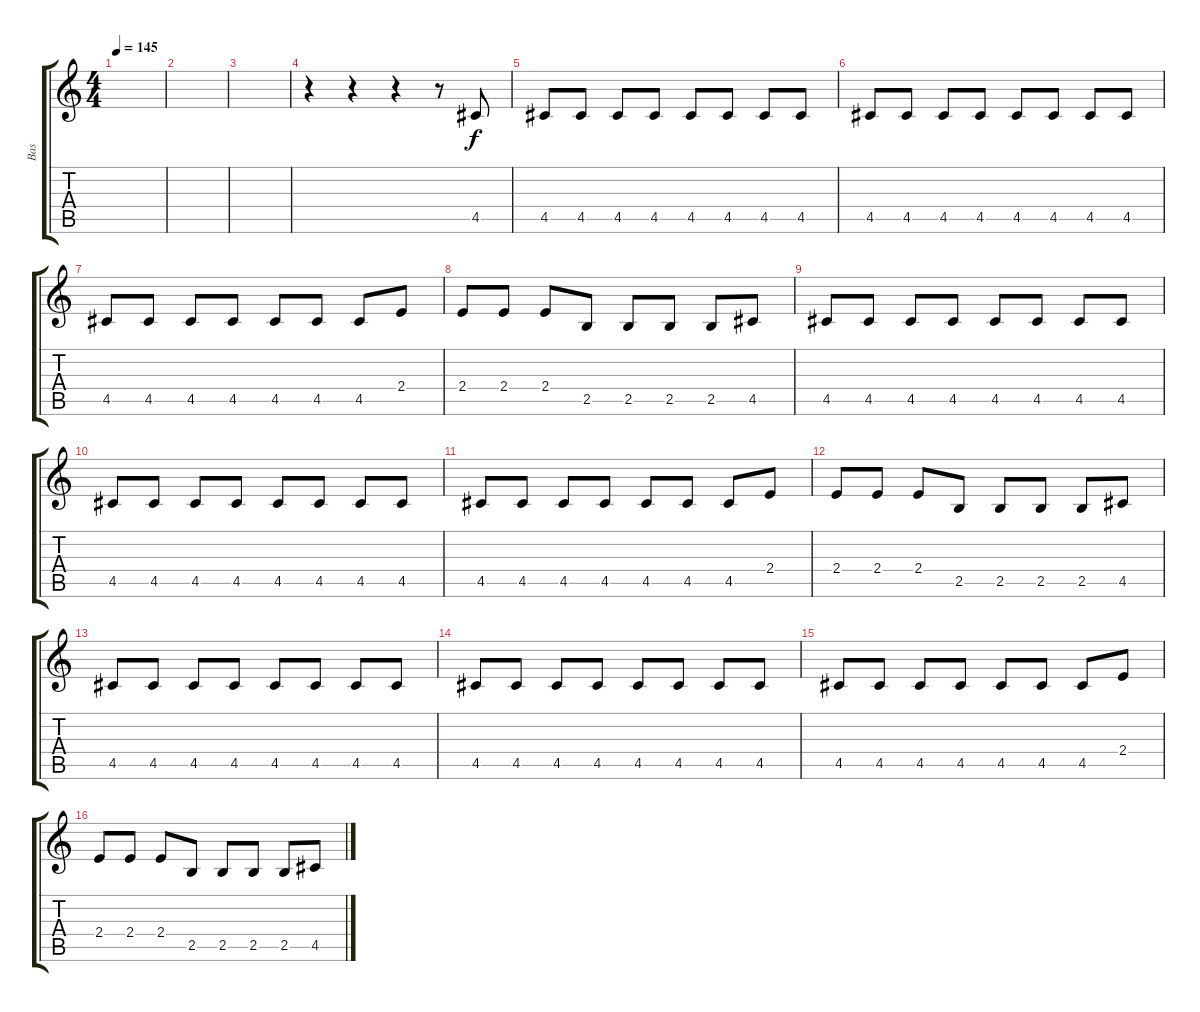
\track ("Bas" "Bas") {instrument electricbassfinger}
\staff {score tabs}
\tuning (E4 B3 G3 D3 A2 E2) {hide}
\ts (4 4)
\tempo 145
\clef g2
\ks c
|
|
|
r.4 r.4 r.4 r.8 4.5.8 |
4.5.8 4.5.8 4.5.8 4.5.8 4.5.8 4.5.8 4.5.8 4.5.8 |
4.5.8 4.5.8 4.5.8 4.5.8 4.5.8 4.5.8 4.5.8 4.5.8 |
4.5.8 4.5.8 4.5.8 4.5.8 4.5.8 4.5.8 4.5.8 2.4.8 |
2.4.8 2.4.8 2.4.8 2.5.8 2.5.8 2.5.8 2.5.8 4.5.8 |
4.5.8 4.5.8 4.5.8 4.5.8 4.5.8 4.5.8 4.5.8 4.5.8 |
4.5.8 4.5.8 4.5.8 4.5.8 4.5.8 4.5.8 4.5.8 4.5.8 |
4.5.8 4.5.8 4.5.8 4.5.8 4.5.8 4.5.8 4.5.8 2.4.8 |
2.4.8 2.4.8 2.4.8 2.5.8 2.5.8 2.5.8 2.5.8 4.5.8 |
4.5.8 4.5.8 4.5.8 4.5.8 4.5.8 4.5.8 4.5.8 4.5.8 |
4.5.8 4.5.8 4.5.8 4.5.8 4.5.8 4.5.8 4.5.8 4.5.8 |
4.5.8 4.5.8 4.5.8 4.5.8 4.5.8 4.5.8 4.5.8 2.4.8 |
2.4.8 2.4.8 2.4.8 2.5.8 2.5.8 2.5.8 2.5.8 4.5.8
